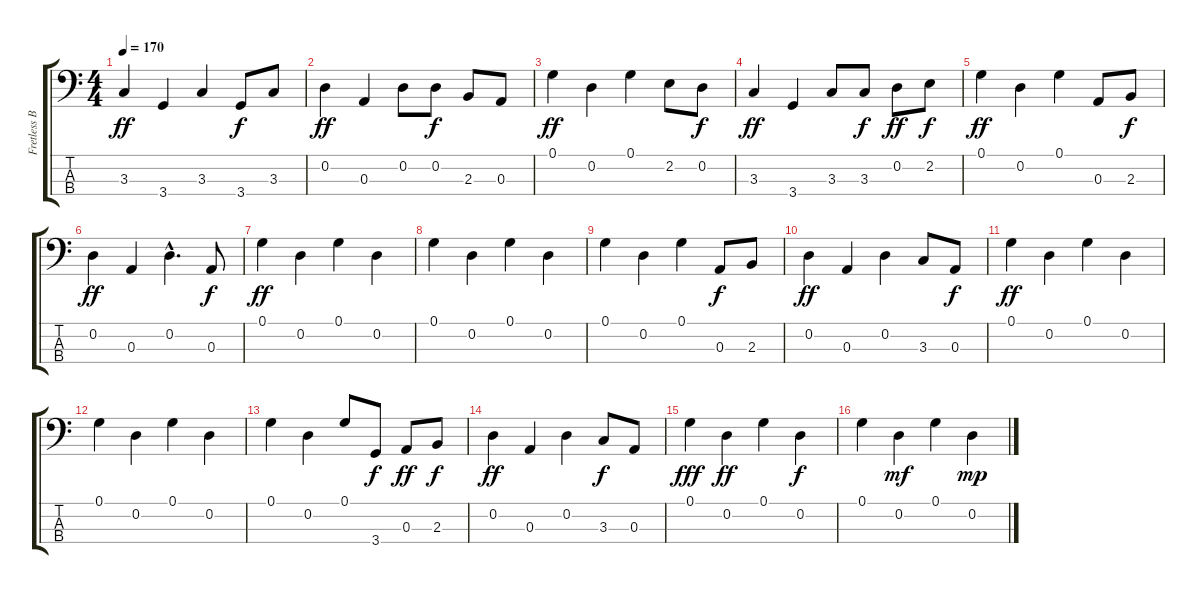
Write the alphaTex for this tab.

\track ("Fretless Bass" "Fretless B") {instrument fretlessbass}
\staff {score tabs}
\tuning (G2 D2 A1 E1) {hide}
\ts (4 4)
\tempo 170
\clef f4
\ks c
3.3.4{dy ff} 3.4.4 3.3.4 3.4.8{dy f} 3.3.8 |
0.2.4{dy ff} 0.3.4 0.2.8 0.2.8{dy f} 2.3.8 0.3.8 |
0.1.4{dy ff} 0.2.4 0.1.4 2.2.8 0.2.8{dy f} |
3.3.4{dy ff} 3.4.4 3.3.8 3.3.8{dy f} 0.2.8{dy ff} 2.2.8{dy f} |
0.1.4{dy ff} 0.2.4 0.1.4 0.3.8 2.3.8{dy f} |
0.2.4{dy ff} 0.3.4 0.2{hac}.4{d} 0.3.8{dy f} |
0.1.4{dy ff} 0.2.4 0.1.4 0.2.4 |
0.1.4 0.2.4 0.1.4 0.2.4 |
0.1.4 0.2.4 0.1.4 0.3.8{dy f} 2.3.8 |
0.2.4{dy ff} 0.3.4 0.2.4 3.3.8 0.3.8{dy f} |
0.1.4{dy ff} 0.2.4 0.1.4 0.2.4 |
0.1.4 0.2.4 0.1.4 0.2.4 |
0.1.4 0.2.4 0.1.8 3.4.8{dy f} 0.3.8{dy ff} 2.3.8{dy f} |
0.2.4{dy ff} 0.3.4 0.2.4 3.3.8{dy f} 0.3.8 |
0.1.4{dy fff} 0.2.4{dy ff} 0.1.4 0.2.4{dy f} |
0.1.4 0.2.4{dy mf} 0.1.4 0.2.4{dy mp}
